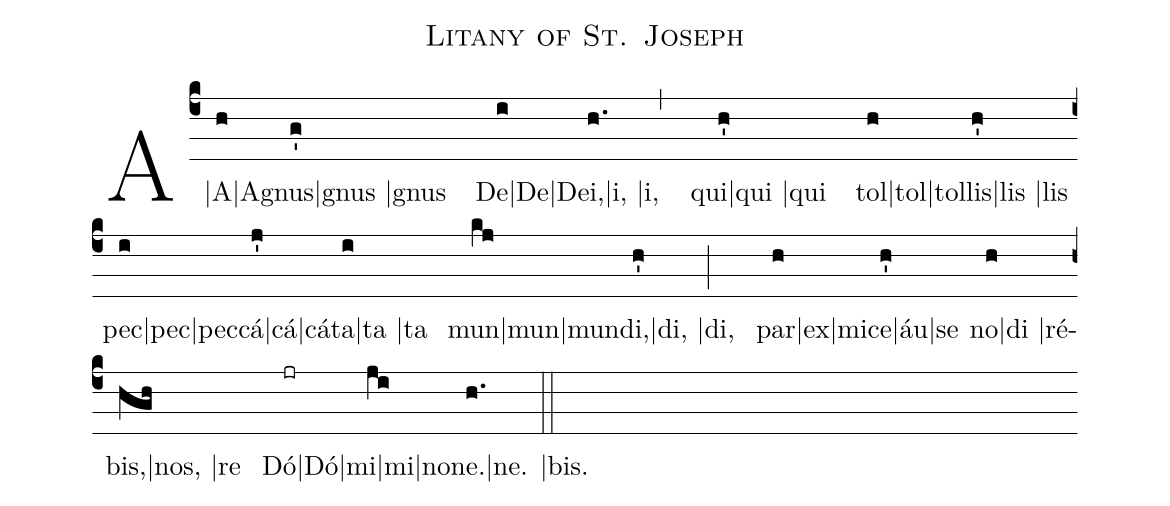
name: Litany of St. Joseph;
%%
(c4)A|A|A(h)gnus|gnus |gnus (g') De|De|De(i)i,|i, |i, (h.) (,) qui|qui |qui (h') tol|tol|tol(h)lis|lis |lis (h') pec|pec|pec(i)cá|cá|cá(j')ta|ta |ta (i) mun|mun|mun(kj)di,|di, |di, (h') (;) par|ex|mi(h)ce|áu|se(h') no|di |ré(h)bis,|nos, |re (hgh) Dó|Dó|(jr)mi|mi|no(ji)ne.|ne. |bis. (h.) (::)
